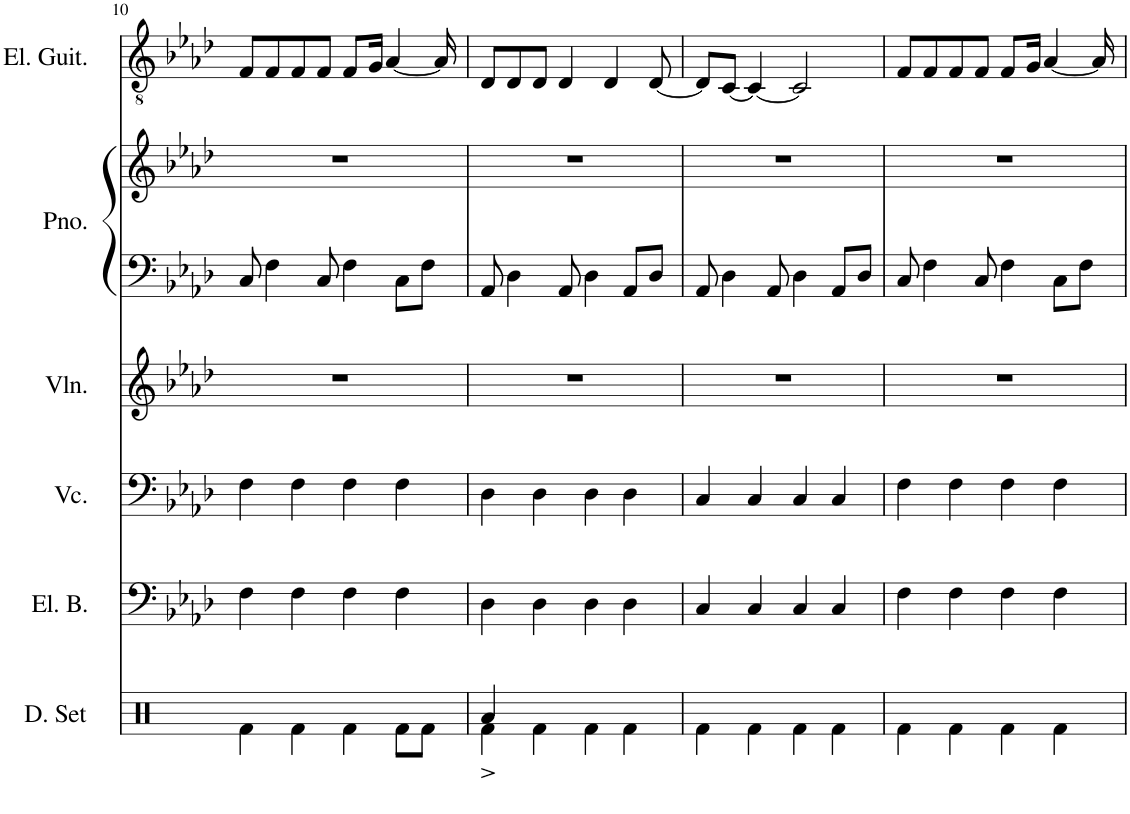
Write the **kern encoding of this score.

**kern	**kern	**kern	**kern	**kern	**kern	**kern
*part6	*part5	*part4	*part3	*part2	*part2	*part1
*staff7	*staff6	*staff5	*staff4	*staff3	*staff2	*staff1
*I"Drumset	*I"Electric Bass	*I"Violoncello	*I"Violin	*I"Piano	*	*I"Electric Guitar
*I'D. Set	*I'El. B.	*I'Vc.	*I'Vln.	*I'Pno.	*	*I'El. Guit.
!!LO:PB:g=z
*clefX	*clefF4	*clefF4	*clefG2	*clefF4	*clefG2	*clefGv2
*	*Trd7c12	*	*	*	*	*
*k[]	*k[b-e-a-d-]	*k[b-e-a-d-]	*k[b-e-a-d-]	*k[b-e-a-d-]	*k[b-e-a-d-]	*k[b-e-a-d-]
*M4/4	*M4/4	*M4/4	*M4/4	*M4/4	*M4/4	*M4/4
=10	=10	=10	=10	=10	=10	=10
4Rf\	4F\	4F\	1r	8C/	1r	8F/L
.	.	.	.	4F\	.	8F/
4Rf\	4F\	4F\	.	.	.	8F/
.	.	.	.	8C/	.	8F/J
4Rf\	4F\	4F\	.	4F\	.	8F/L
.	.	.	.	.	.	16G/Jk
.	.	.	.	.	.	[4A-/
8Rf\L	4F\	4F\	.	8C\L	.	.
8Rf\J	.	.	.	8F\J	.	.
.	.	.	.	.	.	16A-/]
=11	=11	=11	=11	=11	=11	=11
*^	*	*	*	*	*	*
4Rf\	4Ra/	4D-\	4D-\	1r	8AA-/	1r	8D-/L
.	.	.	.	.	4D-\	.	8D-/
4ryy	4Rf\	4D-\	4D-\	.	.	.	8D-/J
.	.	.	.	.	8AA-/	.	4D-/
2ryy	4Rf\	4D-\	4D-\	.	4D-\	.	.
.	.	.	.	.	.	.	4D-/
.	4Rf\	4D-\	4D-\	.	8AA-/L	.	.
.	.	.	.	.	8D-/J	.	[8D-/
=12	=12	=12	=12	=12	=12	=12	=12
1ryy	4Rf\	4C/	4C/	1r	8AA-/	1r	8D-/L]
.	.	.	.	.	4D-\	.	[8C/J
.	4Rf\	4C/	4C/	.	.	.	4C/_
.	.	.	.	.	8AA-/	.	.
.	4Rf\	4C/	4C/	.	4D-\	.	2C/]
.	4Rf\	4C/	4C/	.	8AA-/L	.	.
.	.	.	.	.	8D-/J	.	.
=13	=13	=13	=13	=13	=13	=13	=13
1ryy	4Rf\	4F\	4F\	1r	8C/	1r	8F/L
.	.	.	.	.	4F\	.	8F/
.	4Rf\	4F\	4F\	.	.	.	8F/
.	.	.	.	.	8C/	.	8F/J
.	4Rf\	4F\	4F\	.	4F\	.	8F/L
.	.	.	.	.	.	.	16G/Jk
.	.	.	.	.	.	.	[4A-/
.	4Rf\	4F\	4F\	.	8C\L	.	.
.	.	.	.	.	8F\J	.	.
.	.	.	.	.	.	.	16A-/]
*v	*v	*	*	*	*	*	*
=	=	=	=	=	=	=
*-	*-	*-	*-	*-	*-	*-
